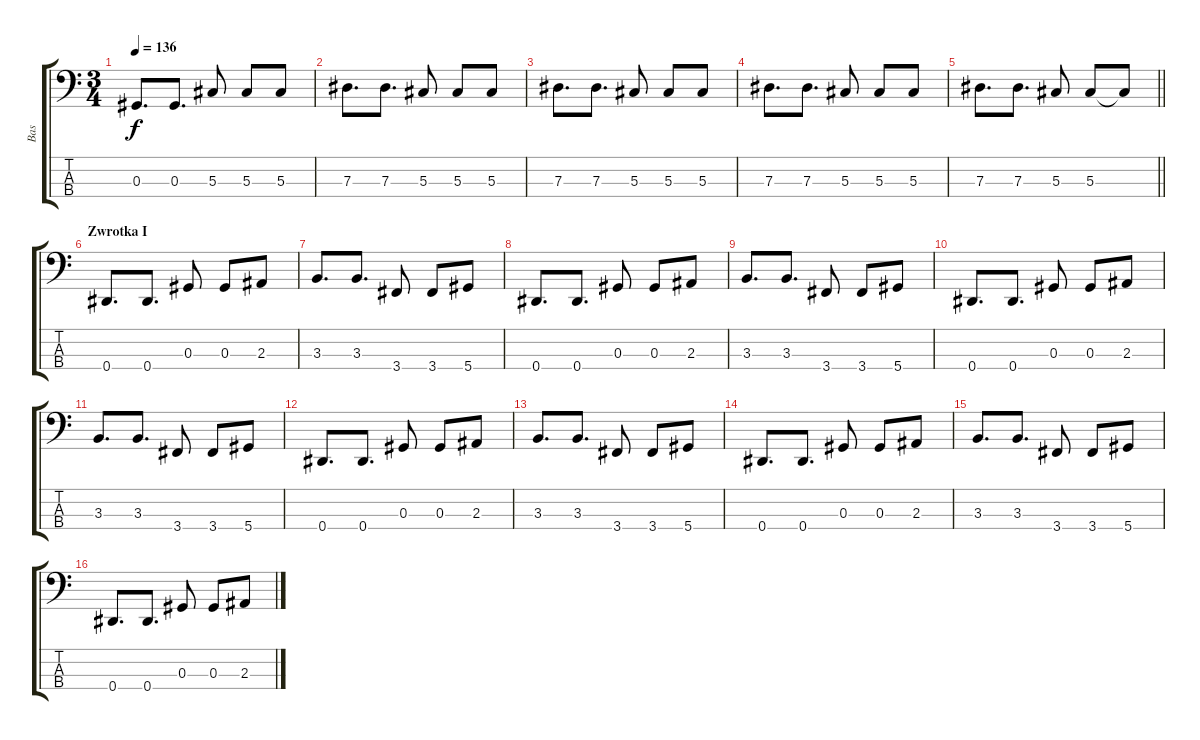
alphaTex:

\track ("Bas" "Bas") {instrument electricbasspick}
\staff {score tabs}
\tuning (Gb2 Db2 Ab1 Eb1) {hide}
\ts (3 4)
\tempo 136
\clef f4
\ks c
0.3.8{d dy f} 0.3.8{d} 5.3.8 5.3.8 5.3.8 |
7.3.8{d} 7.3.8{d} 5.3.8 5.3.8 5.3.8 |
7.3.8{d} 7.3.8{d} 5.3.8 5.3.8 5.3.8 |
7.3.8{d} 7.3.8{d} 5.3.8 5.3.8 5.3.8 |
\barLineRight lightlight
7.3.8{d} 7.3.8{d} 5.3.8 5.3.8 5.3{t}.8 |
\section ("" "Zwrotka I")
0.4.8{d} 0.4.8{d} 0.3.8 0.3.8 2.3.8 |
3.3.8{d} 3.3.8{d} 3.4.8 3.4.8 5.4.8 |
0.4.8{d} 0.4.8{d} 0.3.8 0.3.8 2.3.8 |
3.3.8{d} 3.3.8{d} 3.4.8 3.4.8 5.4.8 |
0.4.8{d} 0.4.8{d} 0.3.8 0.3.8 2.3.8 |
3.3.8{d} 3.3.8{d} 3.4.8 3.4.8 5.4.8 |
0.4.8{d} 0.4.8{d} 0.3.8 0.3.8 2.3.8 |
3.3.8{d} 3.3.8{d} 3.4.8 3.4.8 5.4.8 |
0.4.8{d} 0.4.8{d} 0.3.8 0.3.8 2.3.8 |
3.3.8{d} 3.3.8{d} 3.4.8 3.4.8 5.4.8 |
0.4.8{d} 0.4.8{d} 0.3.8 0.3.8 2.3.8
